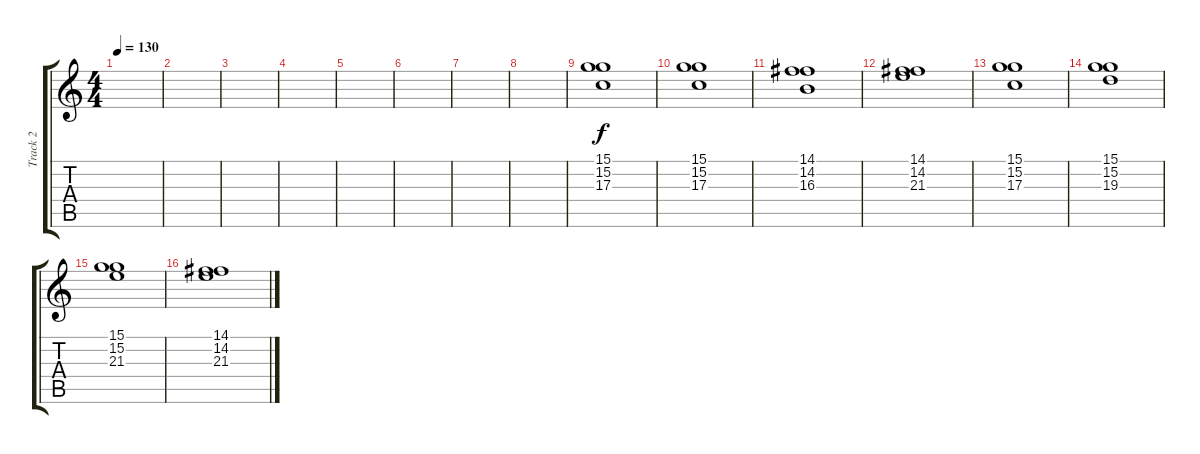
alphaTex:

\track ("Track 2" "Track 2") {instrument stringensemble2}
\staff {score tabs}
\tuning (E4 E4 G3 D3 A2 E2) {hide}
\ts (4 4)
\tempo 130
\clef g2
\ks c
|
|
|
|
|
|
|
|
(15.1 15.2 17.3).1 |
(15.1 15.2 17.3).1 |
(14.1 14.2 16.3).1 |
(14.1 14.2 21.3).1 |
(15.1 15.2 17.3).1 |
(15.1 15.2 19.3).1 |
(15.1 15.2 21.3).1 |
(14.1 14.2 21.3).1
